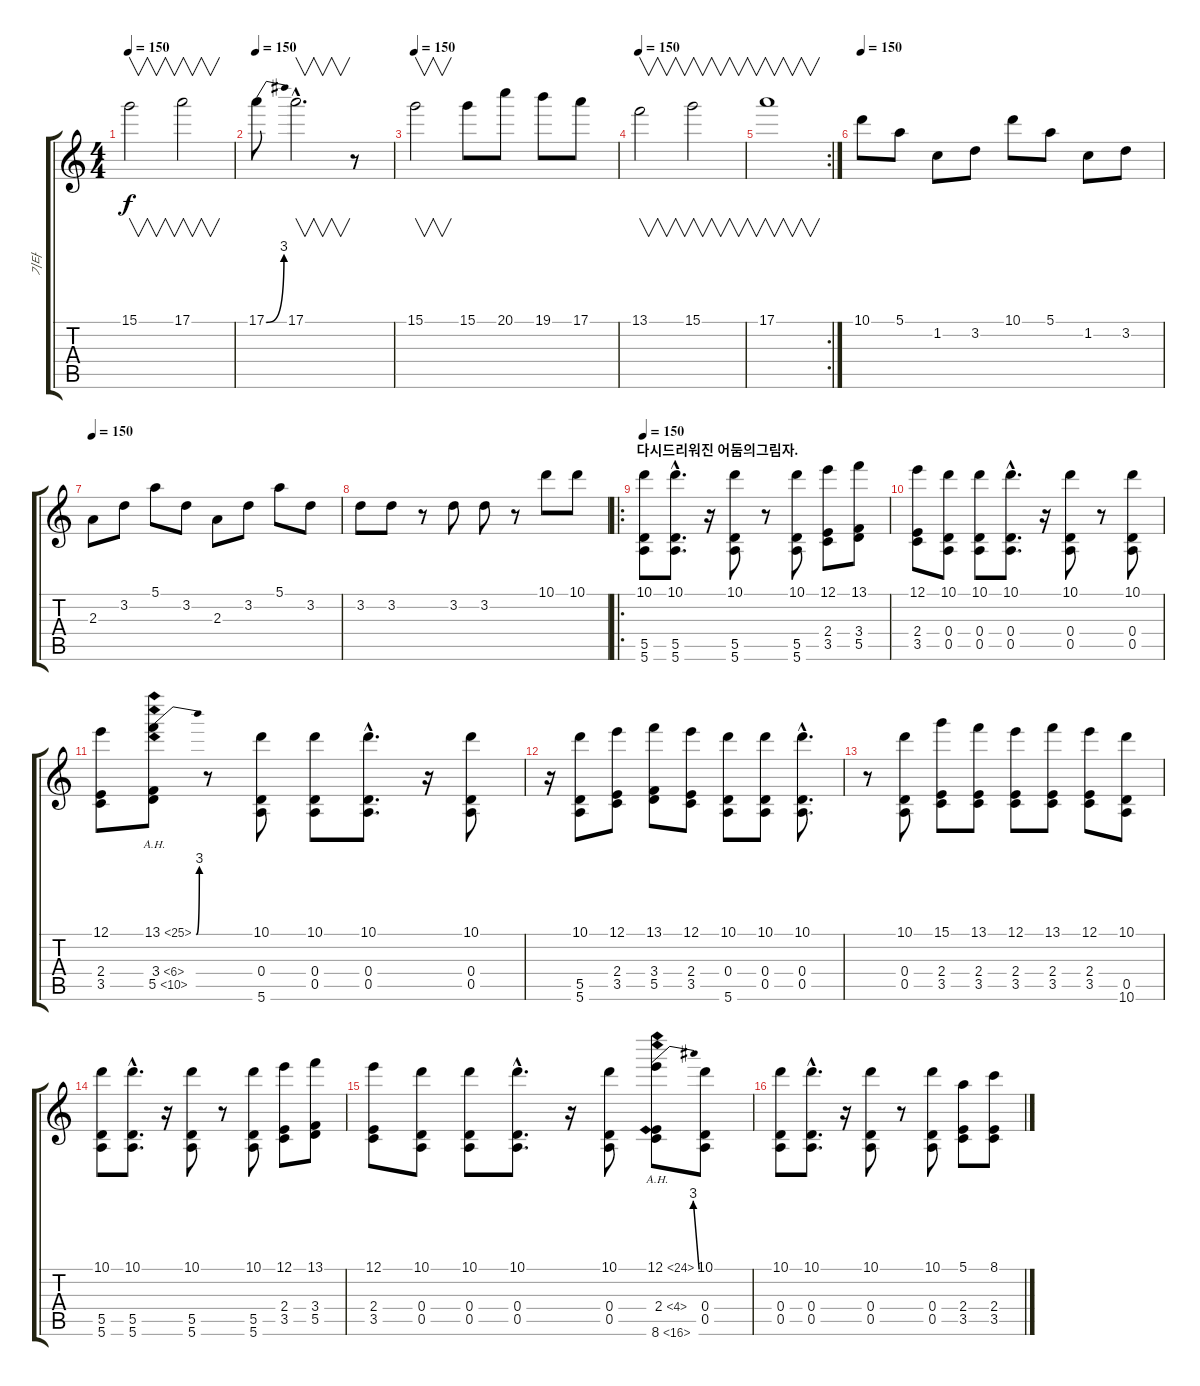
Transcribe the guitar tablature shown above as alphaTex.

\track ("기타" "기타") {instrument distortionguitar}
\staff {score tabs}
\tuning (E4 B3 G3 D3 A2 E2) {hide}
\ts (4 4)
\tempo 150
\clef g2
\ks c
15.1.2{v dy f} 17.1.2{v} |
\tempo 150
17.1{be (bend 0 0 60 12)}.8 17.1{hac}.2{v d} r.8 |
\tempo 150
15.1.2{v} 15.1.8 20.1.8 19.1.8 17.1.8 |
\tempo 150
13.1.2{v} 15.1.2{v} |
\rc 2
17.1.1{v} |
\tempo 150
10.1.8 5.1.8 1.2.8 3.2.8 10.1.8 5.1.8 1.2.8 3.2.8 |
\tempo 150
2.3.8 3.2.8 5.1.8 3.2.8 2.3.8 3.2.8 5.1.8 3.2.8 |
3.2.8 3.2.8 r.8 3.2.8 3.2.8 r.8 10.1.8 10.1.8 |
\ro
\section ("" "다시드리워진 어둠의그림자.")
\tempo 150
(10.1 5.5 5.6).8 (10.1{hac} 5.5{hac} 5.6{hac}).8{d} r.16 (10.1 5.5 5.6).8 r.8 (10.1 5.5 5.6).8 (12.1 2.4 3.5).8 (13.1 3.4 5.5).8 |
(12.1 2.4 3.5).8 (10.1 0.4 0.5).8 (10.1 0.4 0.5).8 (10.1{hac} 0.4{hac} 0.5{hac}).8{d} r.16 (10.1 0.4 0.5).8 r.8 (10.1 0.4 0.5).8 |
(12.1 2.4 3.5).8 (13.1{be (bend 0 0 60 12) ah 12} 3.4{ah 3} 5.5{ah 5}).8 r.8 (10.1 0.4 5.6).8 (10.1 0.4 0.5).8 (10.1{hac} 0.4{hac} 0.5{hac}).8{d} r.16 (10.1 0.4 0.5).8 |
r.16 (10.1 5.5 5.6).8 (12.1 2.4 3.5).8 (13.1 3.4 5.5).8 (12.1 2.4 3.5).8 (10.1 0.4 5.6).8 (10.1 0.4 0.5).8 (10.1{hac} 0.4{hac} 0.5{hac}).8{d} |
r.8 (10.1 0.4 0.5).8 (15.1 2.4 3.5).8 (13.1 2.4 3.5).8 (12.1 2.4 3.5).8 (13.1 2.4 3.5).8 (12.1 2.4 3.5).8 (10.1 0.5 10.6).8 |
(10.1 5.5 5.6).8 (10.1{hac} 5.5{hac} 5.6{hac}).8{d} r.16 (10.1 5.5 5.6).8 r.8 (10.1 5.5 5.6).8 (12.1 2.4 3.5).8 (13.1 3.4 5.5).8 |
(12.1 2.4 3.5).8 (10.1 0.4 0.5).8 (10.1 0.4 0.5).8 (10.1{hac} 0.4{hac} 0.5{hac}).8{d} r.16 (10.1 0.4 0.5).8 (12.1{be (bend 0 0 60 12) ah 12} 2.4{ah 2} 8.6{ah 8}).8 (10.1 0.4 0.5).8 |
(10.1 0.4 0.5).8 (10.1{hac} 0.4{hac} 0.5{hac}).8{d} r.16 (10.1 0.4 0.5).8 r.8 (10.1 0.4 0.5).8 (5.1 2.4 3.5).8 (8.1 2.4 3.5).8
